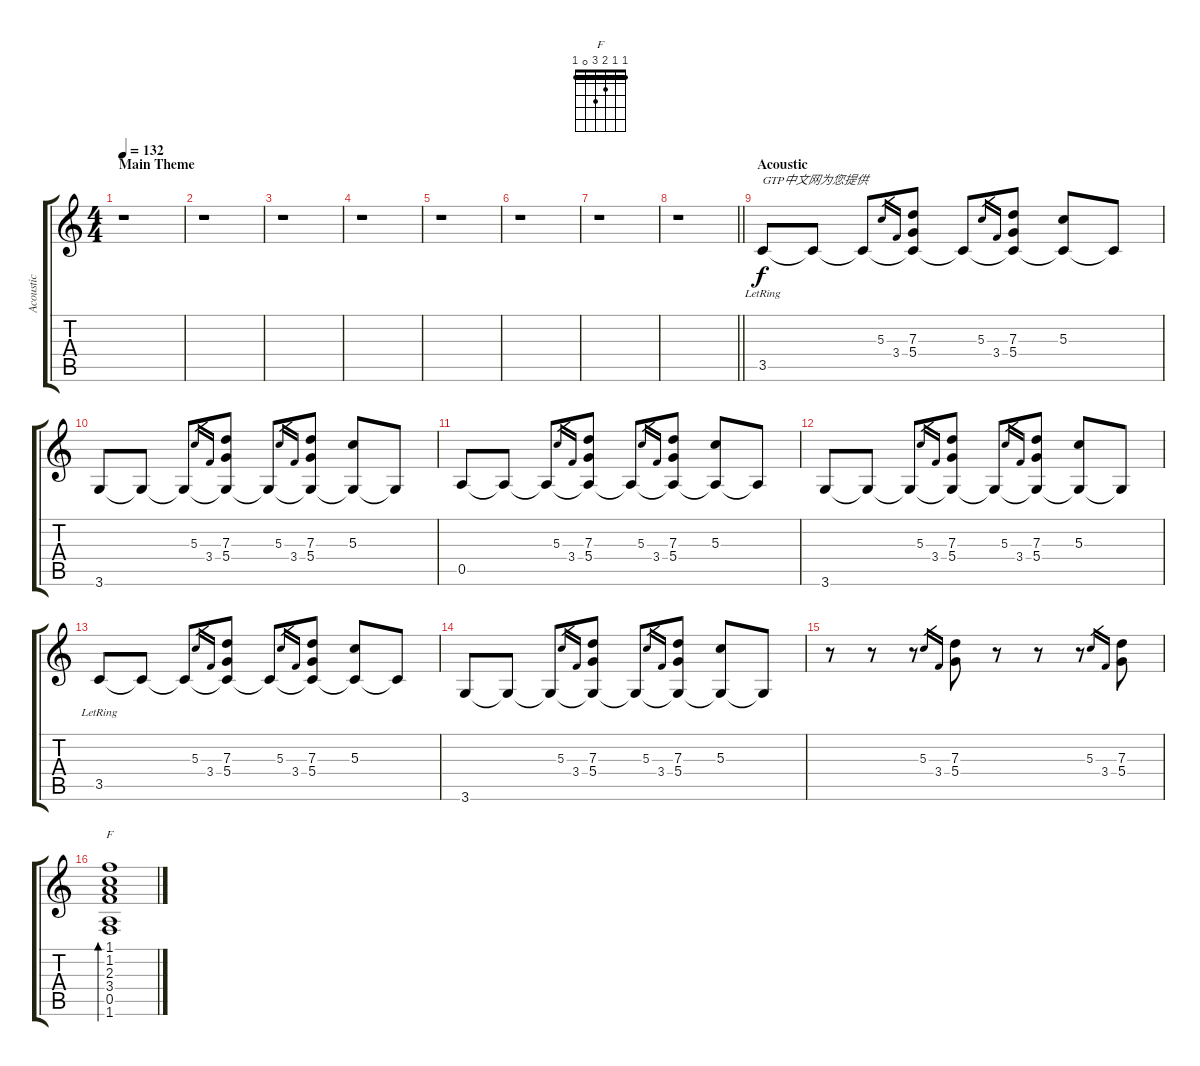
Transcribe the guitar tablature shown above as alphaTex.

\track ("Acoustic" "Acoustic") {instrument acousticguitarsteel}
\staff {score tabs}
\tuning (E4 B3 G3 D3 A2 E2) {hide}
\chord ("F" 1 1 2 3 0 1) {barre 1}
\ts (4 4)
\section ("" "Main Theme")
\tempo 132
\clef g2
\ks c
r.1{dy f instrument acousticguitarsteel} |
r.1 |
r.1 |
r.1 |
r.1 |
r.1 |
r.1 |
\barLineRight lightlight
r.1 |
\section ("" "Acoustic")
3.5{lr}.8{txt "GTP中文网为您提供"} 3.5{t}.8 3.5{t}.8 5.3.16{gr} 3.4.16{gr} (7.3 5.4 3.5{t}).8 3.5{t}.8 5.3.16{gr} 3.4.16{gr} (7.3 5.4 3.5{t}).8 (5.3 3.5{t}).8 3.5{t}.8 |
3.6.8 3.6{t}.8 3.6{t}.8 5.3.16{gr} 3.4.16{gr} (7.3 5.4 3.6{t}).8 3.6{t}.8 5.3.16{gr} 3.4.16{gr} (7.3 5.4 3.6{t}).8 (5.3 3.6{t}).8 3.6{t}.8 |
0.5.8 0.5{t}.8 0.5{t}.8 5.3.16{gr} 3.4.16{gr} (7.3 5.4 0.5{t}).8 0.5{t}.8 5.3.16{gr} 3.4.16{gr} (7.3 5.4 0.5{t}).8 (5.3 0.5{t}).8 0.5{t}.8 |
3.6.8 3.6{t}.8 3.6{t}.8 5.3.16{gr} 3.4.16{gr} (7.3 5.4 3.6{t}).8 3.6{t}.8 5.3.16{gr} 3.4.16{gr} (7.3 5.4 3.6{t}).8 (5.3 3.6{t}).8 3.6{t}.8 |
3.5{lr}.8 3.5{t}.8 3.5{t}.8 5.3.16{gr} 3.4.16{gr} (7.3 5.4 3.5{t}).8 3.5{t}.8 5.3.16{gr} 3.4.16{gr} (7.3 5.4 3.5{t}).8 (5.3 3.5{t}).8 3.5{t}.8 |
3.6.8 3.6{t}.8 3.6{t}.8 5.3.16{gr} 3.4.16{gr} (7.3 5.4 3.6{t}).8 3.6{t}.8 5.3.16{gr} 3.4.16{gr} (7.3 5.4 3.6{t}).8 (5.3 3.6{t}).8 3.6{t}.8 |
r.8 r.8 r.8 5.3.16{gr} 3.4.16{gr} (7.3 5.4).8 r.8 r.8 r.8 5.3.16{gr} 3.4.16{gr} (7.3 5.4).8 |
(1.1 1.2 2.3 3.4 0.5 1.6).1{bd 60 ch "F"}
